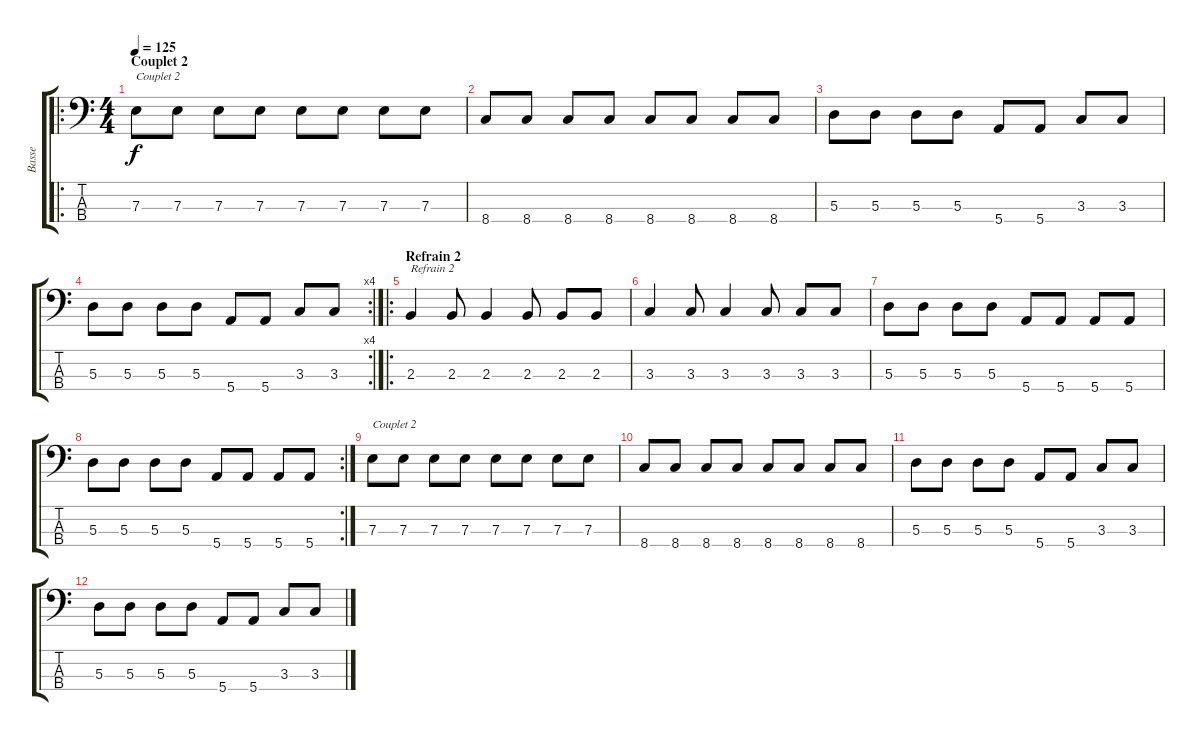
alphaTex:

\track ("Basse" "Basse") {instrument electricbassfinger}
\staff {score tabs}
\tuning (G2 D2 A1 E1) {hide}
\ro
\ts (4 4)
\section ("" "Couplet 2")
\tempo 125
\clef f4
\ks c
7.3.8{txt "Couplet 2" dy f} 7.3.8 7.3.8 7.3.8 7.3.8 7.3.8 7.3.8 7.3.8 |
8.4.8 8.4.8 8.4.8 8.4.8 8.4.8 8.4.8 8.4.8 8.4.8 |
5.3.8 5.3.8 5.3.8 5.3.8 5.4.8 5.4.8 3.3.8 3.3.8 |
\rc 4
5.3.8 5.3.8 5.3.8 5.3.8 5.4.8 5.4.8 3.3.8 3.3.8 |
\ro
\section ("" "Refrain 2")
2.3.4{txt "Refrain 2"} 2.3.8 2.3.4 2.3.8 2.3.8 2.3.8 |
3.3.4 3.3.8 3.3.4 3.3.8 3.3.8 3.3.8 |
5.3.8 5.3.8 5.3.8 5.3.8 5.4.8 5.4.8 5.4.8 5.4.8 |
\rc 2
5.3.8 5.3.8 5.3.8 5.3.8 5.4.8 5.4.8 5.4.8 5.4.8 |
7.3.8{txt "Couplet 2" volume 9} 7.3.8 7.3.8 7.3.8 7.3.8 7.3.8 7.3.8 7.3.8 |
8.4.8 8.4.8 8.4.8 8.4.8 8.4.8 8.4.8 8.4.8 8.4.8 |
5.3.8{volume 0} 5.3.8 5.3.8 5.3.8 5.4.8 5.4.8 3.3.8 3.3.8 |
5.3.8 5.3.8 5.3.8 5.3.8 5.4.8 5.4.8 3.3.8 3.3.8
